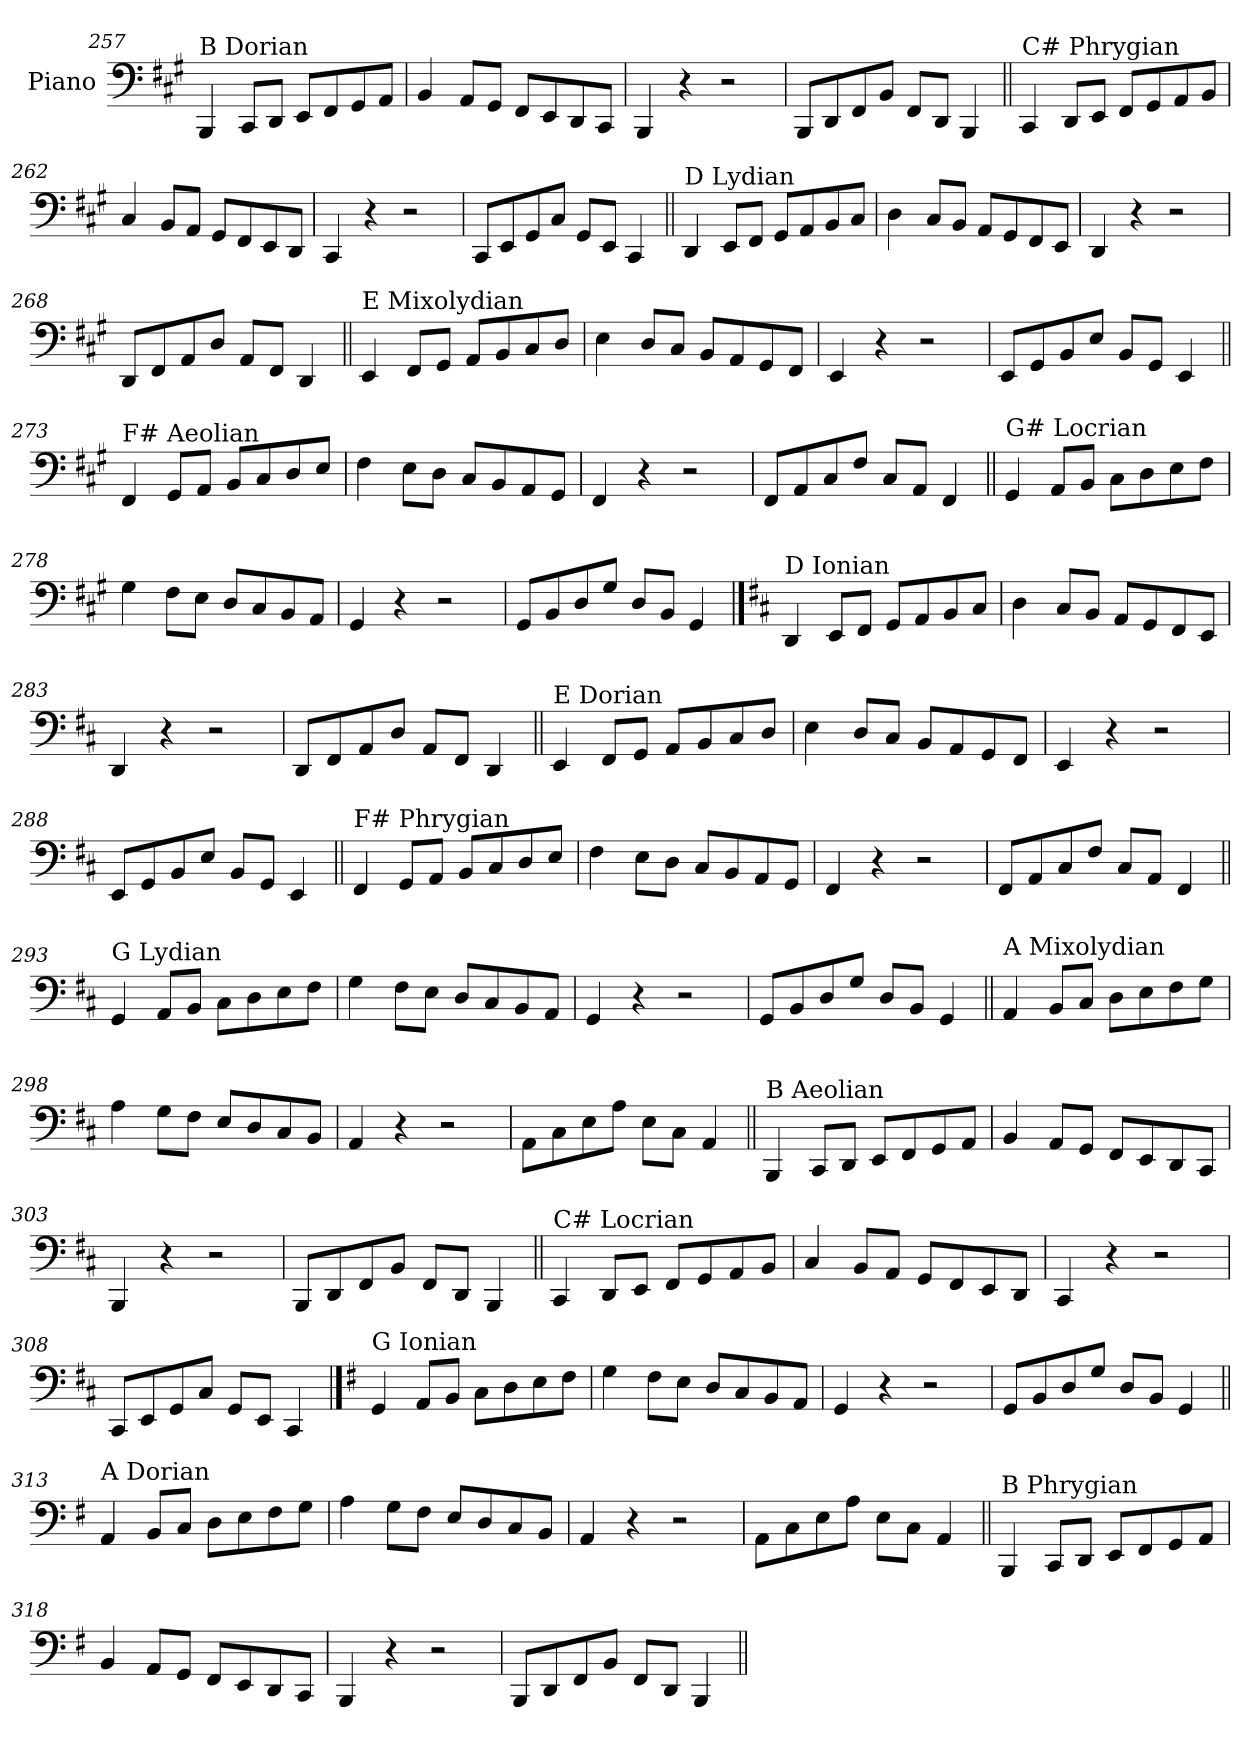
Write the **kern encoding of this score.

**kern
*part1
*staff1
*I"Piano
*I'Pno.
!!LO:LB:g=z
*clefF4
*k[f#c#g#]
=257
!LO:TX:a:t=B Dorian
4BBB/
8CC#/L
8DD/J
8EE/L
8FF#/
8GG#/
8AA/J
=258
4BB/
8AA/L
8GG#/J
8FF#/L
8EE/
8DD/
8CC#/J
=259
4BBB/
4r
2r
=260
8BBB/L
8DD/
8FF#/
8BB/J
8FF#/L
8DD/J
4BBB/
!!LO:LB:g=z
=261||
!LO:TX:a:t=C# Phrygian
4CC#/
8DD/L
8EE/J
8FF#/L
8GG#/
8AA/
8BB/J
=262
4C#/
8BB/L
8AA/J
8GG#/L
8FF#/
8EE/
8DD/J
=263
4CC#/
4r
2r
=264
8CC#/L
8EE/
8GG#/
8C#/J
8GG#/L
8EE/J
4CC#/
!!LO:LB:g=z
=265||
!LO:TX:a:t=D Lydian
4DD/
8EE/L
8FF#/J
8GG#/L
8AA/
8BB/
8C#/J
=266
4D\
8C#/L
8BB/J
8AA/L
8GG#/
8FF#/
8EE/J
=267
4DD/
4r
2r
=268
8DD/L
8FF#/
8AA/
8D/J
8AA/L
8FF#/J
4DD/
!!LO:LB:g=z
=269||
!LO:TX:a:t=E Mixolydian
4EE/
8FF#/L
8GG#/J
8AA/L
8BB/
8C#/
8D/J
=270
4E\
8D/L
8C#/J
8BB/L
8AA/
8GG#/
8FF#/J
=271
4EE/
4r
2r
=272
8EE/L
8GG#/
8BB/
8E/J
8BB/L
8GG#/J
4EE/
!!LO:LB:g=z
=273||
!LO:TX:a:t=F# Aeolian
4FF#/
8GG#/L
8AA/J
8BB/L
8C#/
8D/
8E/J
=274
4F#\
8E\L
8D\J
8C#/L
8BB/
8AA/
8GG#/J
=275
4FF#/
4r
2r
=276
8FF#/L
8AA/
8C#/
8F#/J
8C#/L
8AA/J
4FF#/
!!LO:LB:g=z
=277||
!LO:TX:a:t=G# Locrian
4GG#/
8AA/L
8BB/J
8C#\L
8D\
8E\
8F#\J
=278
4G#\
8F#\L
8E\J
8D/L
8C#/
8BB/
8AA/J
=279
4GG#/
4r
2r
=280
8GG#/L
8BB/
8D/
8G#/J
8D/L
8BB/J
4GG#/
!!LO:PB:g=z
==281
*k[f#c#]
!LO:TX:a:t=D Ionian
4DD/
8EE/L
8FF#/J
8GG/L
8AA/
8BB/
8C#/J
=282
4D\
8C#/L
8BB/J
8AA/L
8GG/
8FF#/
8EE/J
=283
4DD/
4r
2r
=284
8DD/L
8FF#/
8AA/
8D/J
8AA/L
8FF#/J
4DD/
!!LO:LB:g=z
=285||
!LO:TX:a:t=E Dorian
4EE/
8FF#/L
8GG/J
8AA/L
8BB/
8C#/
8D/J
=286
4E\
8D/L
8C#/J
8BB/L
8AA/
8GG/
8FF#/J
=287
4EE/
4r
2r
=288
8EE/L
8GG/
8BB/
8E/J
8BB/L
8GG/J
4EE/
!!LO:LB:g=z
=289||
!LO:TX:a:t=F# Phrygian
4FF#/
8GG/L
8AA/J
8BB/L
8C#/
8D/
8E/J
=290
4F#\
8E\L
8D\J
8C#/L
8BB/
8AA/
8GG/J
=291
4FF#/
4r
2r
=292
8FF#/L
8AA/
8C#/
8F#/J
8C#/L
8AA/J
4FF#/
!!LO:LB:g=z
=293||
!LO:TX:a:t=G Lydian
4GG/
8AA/L
8BB/J
8C#\L
8D\
8E\
8F#\J
=294
4G\
8F#\L
8E\J
8D/L
8C#/
8BB/
8AA/J
=295
4GG/
4r
2r
=296
8GG/L
8BB/
8D/
8G/J
8D/L
8BB/J
4GG/
!!LO:LB:g=z
=297||
!LO:TX:a:t=A Mixolydian
4AA/
8BB/L
8C#/J
8D\L
8E\
8F#\
8G\J
=298
4A\
8G\L
8F#\J
8E/L
8D/
8C#/
8BB/J
=299
4AA/
4r
2r
=300
8AA\L
8C#\
8E\
8A\J
8E\L
8C#\J
4AA/
!!LO:LB:g=z
=301||
!LO:TX:a:t=B Aeolian
4BBB/
8CC#/L
8DD/J
8EE/L
8FF#/
8GG/
8AA/J
=302
4BB/
8AA/L
8GG/J
8FF#/L
8EE/
8DD/
8CC#/J
=303
4BBB/
4r
2r
=304
8BBB/L
8DD/
8FF#/
8BB/J
8FF#/L
8DD/J
4BBB/
!!LO:LB:g=z
=305||
!LO:TX:a:t=C# Locrian
4CC#/
8DD/L
8EE/J
8FF#/L
8GG/
8AA/
8BB/J
=306
4C#/
8BB/L
8AA/J
8GG/L
8FF#/
8EE/
8DD/J
=307
4CC#/
4r
2r
=308
8CC#/L
8EE/
8GG/
8C#/J
8GG/L
8EE/J
4CC#/
!!LO:PB:g=z
==309
*k[f#]
!LO:TX:a:t=G Ionian
4GG/
8AA/L
8BB/J
8C\L
8D\
8E\
8F#\J
=310
4G\
8F#\L
8E\J
8D/L
8C/
8BB/
8AA/J
=311
4GG/
4r
2r
=312
8GG/L
8BB/
8D/
8G/J
8D/L
8BB/J
4GG/
!!LO:LB:g=z
=313||
!LO:TX:a:t=A Dorian
4AA/
8BB/L
8C/J
8D\L
8E\
8F#\
8G\J
=314
4A\
8G\L
8F#\J
8E/L
8D/
8C/
8BB/J
=315
4AA/
4r
2r
=316
8AA\L
8C\
8E\
8A\J
8E\L
8C\J
4AA/
!!LO:LB:g=z
=317||
!LO:TX:a:t=B Phrygian
4BBB/
8CC/L
8DD/J
8EE/L
8FF#/
8GG/
8AA/J
=318
4BB/
8AA/L
8GG/J
8FF#/L
8EE/
8DD/
8CC/J
=319
4BBB/
4r
2r
=320
8BBB/L
8DD/
8FF#/
8BB/J
8FF#/L
8DD/J
4BBB/
=||
*-
